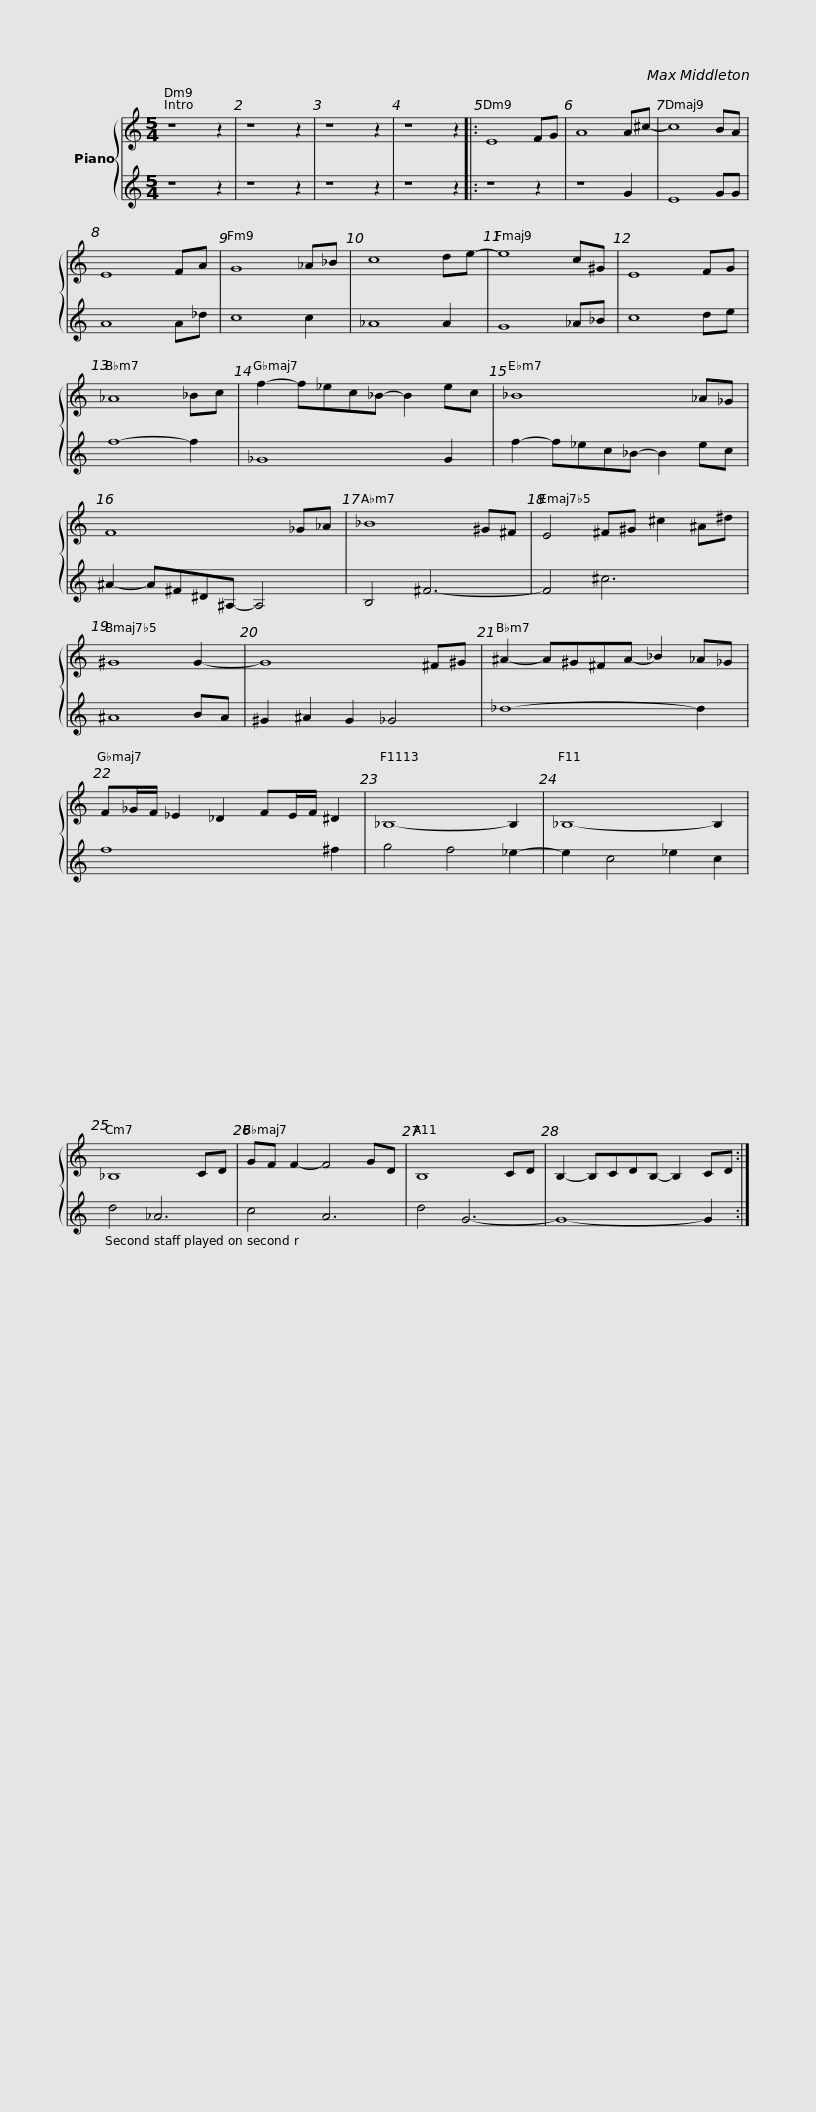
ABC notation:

X:1
%%score { 1 | 2 }
L:1/8
M:5/4
I:linebreak $
K:C
V:1 treble
V:2 treble
V:1
 z8 z2 | z8 z2 | z8 z2 | z8 z2 |:$ E8 FG | %5
 A8 A^c- | c8 BA | E8 FA |$ G8 _A_B | c8 de- | %10
 e8 c^G | E8 FG |$ _A8 _Bc | f2- f_ec_B- B2 ec | _B8 _A_G | %15
 F8 _G_A |$ _B8 ^G^F | E4 ^F^G ^c2 ^A^d | ^G8 G2- | G8 ^F^G |$ %20
 ^A2- A^G^FA- _B2 _A_G | F_G/F/ _E2 _D2 FE/F/ ^D2 | _B,8- B,2 | _B,8- B,2 |$ _B,8 CD | %25
 GF F2- F4 GD | B,8 CD | B,2- B,CDB,- B,2 CD :| %28
V:2
 z8 z2 | z8 z2 | z8 z2 | z8 z2 |:$ z8 z2 | %5
 z8 G2 | E8 GG | A8 A_d |$ c8 c2 | _A8 A2 | %10
 G8 _A_B | c8 de |$ f8- f2 | _G8 G2 | f2- f_ec_B- B2 ec | %15
 ^A2- A^F^D^A,- A,4 |$ B,4 ^F6- | F4 ^c6 | ^A8 BA | ^G2 ^A2 G2 _G4 |$ %20
 _d8- d2 | f8 ^f2 | g4 f4 _e2- | e2 c4 _e2 c2 |$ d4 _A6 | %25
 c4 A6 | d4 G6- | G8- G2 :| %28
